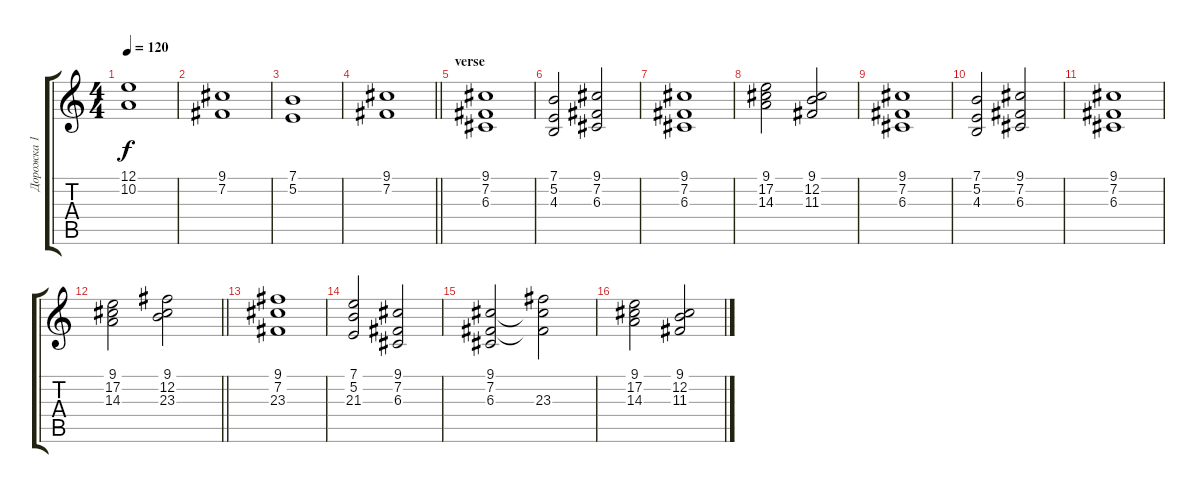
\track ("Дорожка 1" "Дорожка 1") {instrument stringensemble1}
\staff {score tabs}
\tuning (E4 B3 G3 D3 A2 E2) {hide}
\ts (4 4)
\tempo 120
\clef g2
\ks c
(12.1 10.2).1{dy f} |
(9.1 7.2).1 |
(7.1 5.2).1 |
\barLineRight lightlight
(9.1 7.2).1 |
\section ("" "verse")
(9.1 7.2 6.3).1 |
(7.1 5.2 4.3).2 (9.1 7.2 6.3).2 |
(9.1 7.2 6.3).1 |
(9.1 17.2 14.3).2 (9.1 12.2 11.3).2 |
(9.1 7.2 6.3).1 |
(7.1 5.2 4.3).2 (9.1 7.2 6.3).2 |
(9.1 7.2 6.3).1 |
\barLineRight lightlight
(9.1 17.2 14.3).2 (9.1 12.2 23.3).2 |
(9.1 7.2 23.3).1 |
(7.1 5.2 21.3).2 (9.1 7.2 6.3).2 |
(9.1 7.2 6.3).2 (9.1{t} 7.2{t} 23.3).2 |
(9.1 17.2 14.3).2 (9.1 12.2 11.3).2
